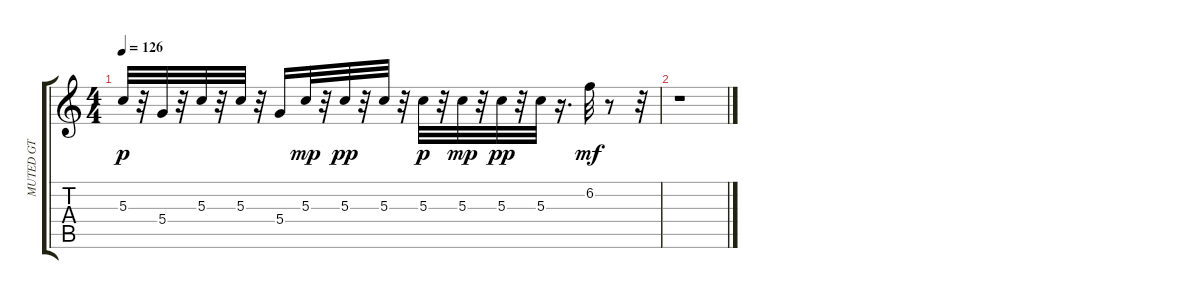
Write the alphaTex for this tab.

\track ("MUTED GT" "MUTED GT") {instrument electricguitarmuted}
\staff {score tabs}
\tuning (E4 B3 G3 D3 A2 E2) {hide}
\ts (4 4)
\tempo 126
\clef g2
\ks c
5.3.32{dy p} r.32 5.4.32 r.32 5.3.32 r.32 5.3.32 r.32 5.4.16 5.3.32{dy mp} r.32 5.3.32{dy pp} r.32 5.3.32 r.32 5.3.32{dy p} r.32 5.3.32{dy mp} r.32 5.3.32{dy pp} r.32 5.3.32 r.16{d} 6.2.32{dy mf} r.8 r.32 |
r.1
